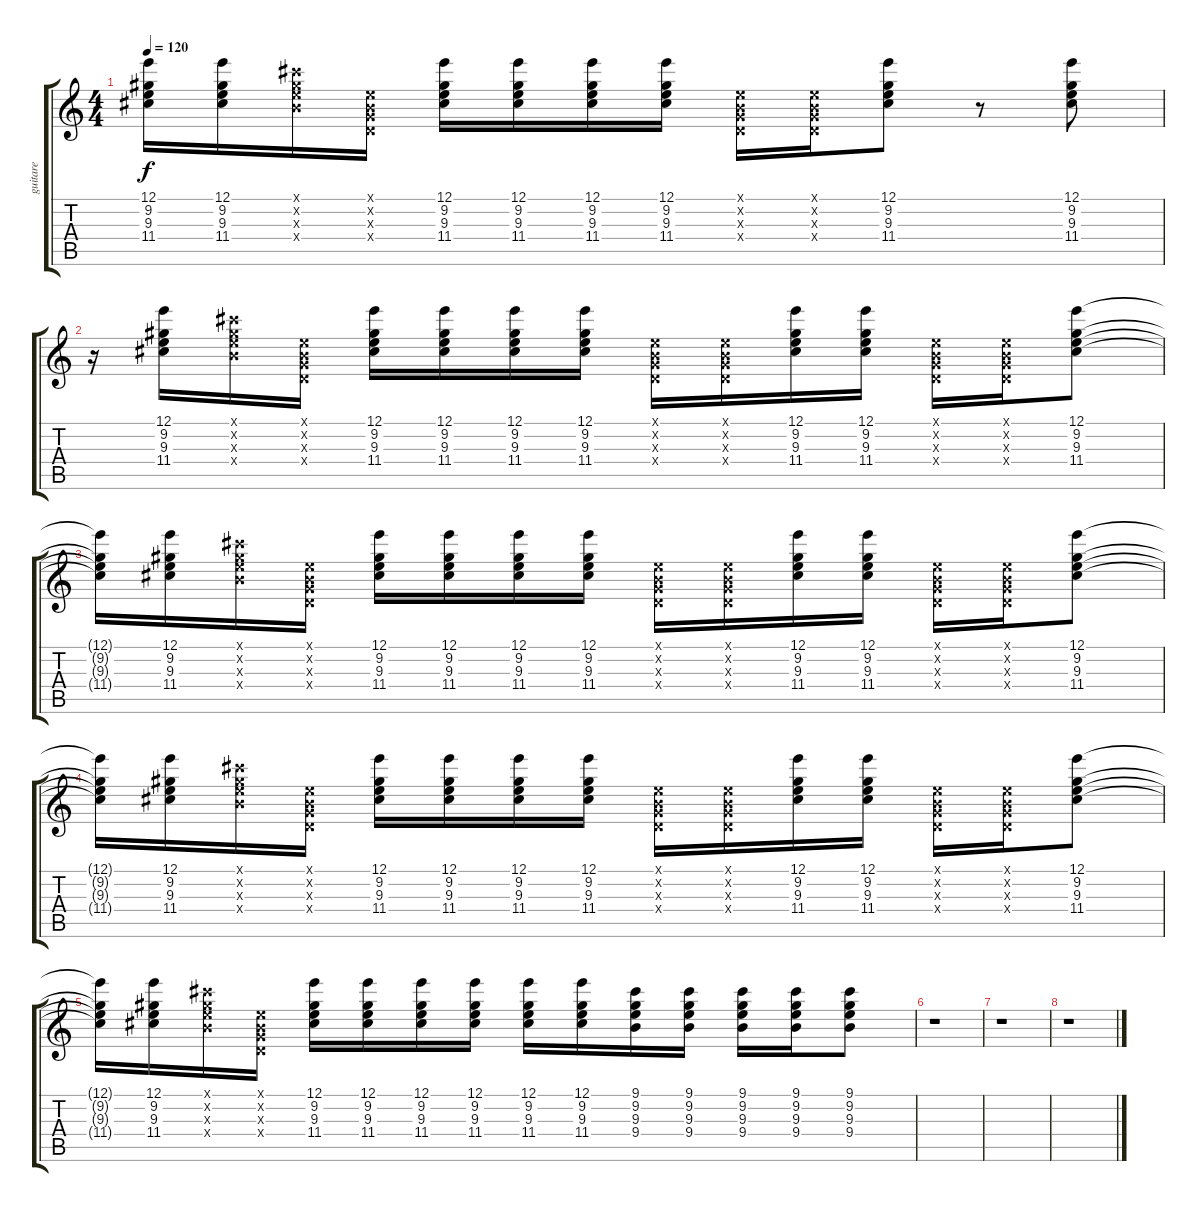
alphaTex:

\track ("guitare" "guitare") {instrument overdrivenguitar}
\staff {score tabs}
\tuning (E4 B3 G3 D3 A2 E2) {hide}
\ts (4 4)
\tempo 120
\clef g2
\ks c
(12.1{t} 9.2{t} 9.3{t} 11.4{t}).16{dy f} (12.1 9.2 9.3 11.4).16 (9.1{x} 9.2{x} 9.3{x} 9.4{x}).16 (0.1{x} 0.2{x} 0.3{x} 0.4{x}).16 (12.1 9.2 9.3 11.4).16 (12.1 9.2 9.3 11.4).16 (12.1 9.2 9.3 11.4).16 (12.1 9.2 9.3 11.4).16 (0.1{x} 0.2{x} 0.3{x} 0.4{x}).16 (0.1{x} 0.2{x} 0.3{x} 0.4{x}).16 (12.1 9.2 9.3 11.4).8 r.8 (12.1 9.2 9.3 11.4).8 |
r.16 (12.1 9.2 9.3 11.4).16 (9.1{x} 9.2{x} 9.3{x} 9.4{x}).16 (0.1{x} 0.2{x} 0.3{x} 0.4{x}).16 (12.1 9.2 9.3 11.4).16 (12.1 9.2 9.3 11.4).16 (12.1 9.2 9.3 11.4).16 (12.1 9.2 9.3 11.4).16 (0.1{x} 0.2{x} 0.3{x} 0.4{x}).16 (0.1{x} 0.2{x} 0.3{x} 0.4{x}).16 (12.1 9.2 9.3 11.4).16 (12.1 9.2 9.3 11.4).16 (0.1{x} 0.2{x} 0.3{x} 0.4{x}).16 (0.1{x} 0.2{x} 0.3{x} 0.4{x}).16 (12.1 9.2 9.3 11.4).8 |
(12.1{t} 9.2{t} 9.3{t} 11.4{t}).16 (12.1 9.2 9.3 11.4).16 (9.1{x} 9.2{x} 9.3{x} 9.4{x}).16 (0.1{x} 0.2{x} 0.3{x} 0.4{x}).16 (12.1 9.2 9.3 11.4).16 (12.1 9.2 9.3 11.4).16 (12.1 9.2 9.3 11.4).16 (12.1 9.2 9.3 11.4).16 (0.1{x} 0.2{x} 0.3{x} 0.4{x}).16 (0.1{x} 0.2{x} 0.3{x} 0.4{x}).16 (12.1 9.2 9.3 11.4).16 (12.1 9.2 9.3 11.4).16 (0.1{x} 0.2{x} 0.3{x} 0.4{x}).16 (0.1{x} 0.2{x} 0.3{x} 0.4{x}).16 (12.1 9.2 9.3 11.4).8 |
(12.1{t} 9.2{t} 9.3{t} 11.4{t}).16 (12.1 9.2 9.3 11.4).16 (9.1{x} 9.2{x} 9.3{x} 9.4{x}).16 (0.1{x} 0.2{x} 0.3{x} 0.4{x}).16 (12.1 9.2 9.3 11.4).16 (12.1 9.2 9.3 11.4).16 (12.1 9.2 9.3 11.4).16 (12.1 9.2 9.3 11.4).16 (0.1{x} 0.2{x} 0.3{x} 0.4{x}).16 (0.1{x} 0.2{x} 0.3{x} 0.4{x}).16 (12.1 9.2 9.3 11.4).16 (12.1 9.2 9.3 11.4).16 (0.1{x} 0.2{x} 0.3{x} 0.4{x}).16 (0.1{x} 0.2{x} 0.3{x} 0.4{x}).16 (12.1 9.2 9.3 11.4).8 |
(12.1{t} 9.2{t} 9.3{t} 11.4{t}).16 (12.1 9.2 9.3 11.4).16 (9.1{x} 9.2{x} 9.3{x} 9.4{x}).16 (0.1{x} 0.2{x} 0.3{x} 0.4{x}).16 (12.1 9.2 9.3 11.4).16 (12.1 9.2 9.3 11.4).16 (12.1 9.2 9.3 11.4).16 (12.1 9.2 9.3 11.4).16 (12.1 9.2 9.3 11.4).16 (12.1 9.2 9.3 11.4).16 (9.1 9.2 9.3 9.4).16 (9.1 9.2 9.3 9.4).16 (9.1 9.2 9.3 9.4).16 (9.1 9.2 9.3 9.4).16 (9.1 9.2 9.3 9.4).8 |
r.1 |
r.1 |
r.1
